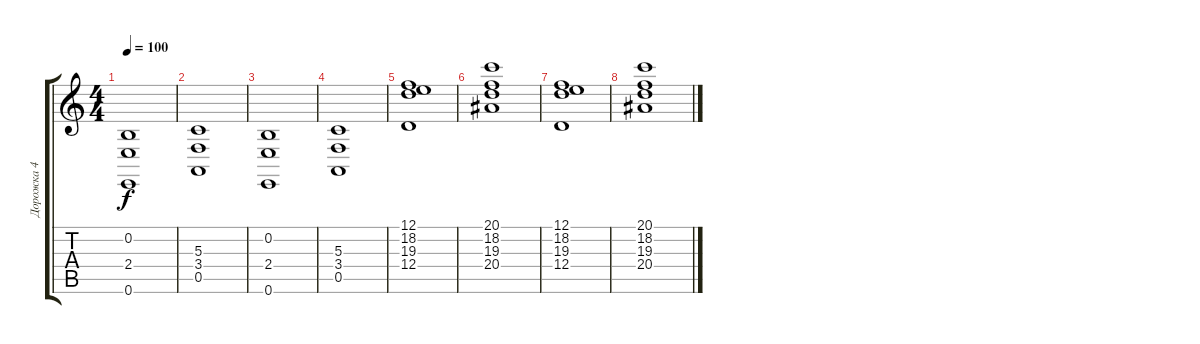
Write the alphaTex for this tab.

\track ("Дорожка 4" "Дорожка 4") {instrument stringensemble1}
\staff {score tabs}
\tuning (E4 B3 G3 D3 A2 E2) {hide}
\ts (4 4)
\tempo 100
\clef g2
\ks c
(0.2 2.4 0.6).1{dy f instrument stringensemble1} |
(5.3 3.4 0.5).1 |
(0.2 2.4 0.6).1 |
(5.3 3.4 0.5).1 |
(12.1 18.2 19.3 12.4).1 |
(20.1 18.2 19.3 20.4).1 |
(12.1 18.2 19.3 12.4).1 |
(20.1 18.2 19.3 20.4).1
